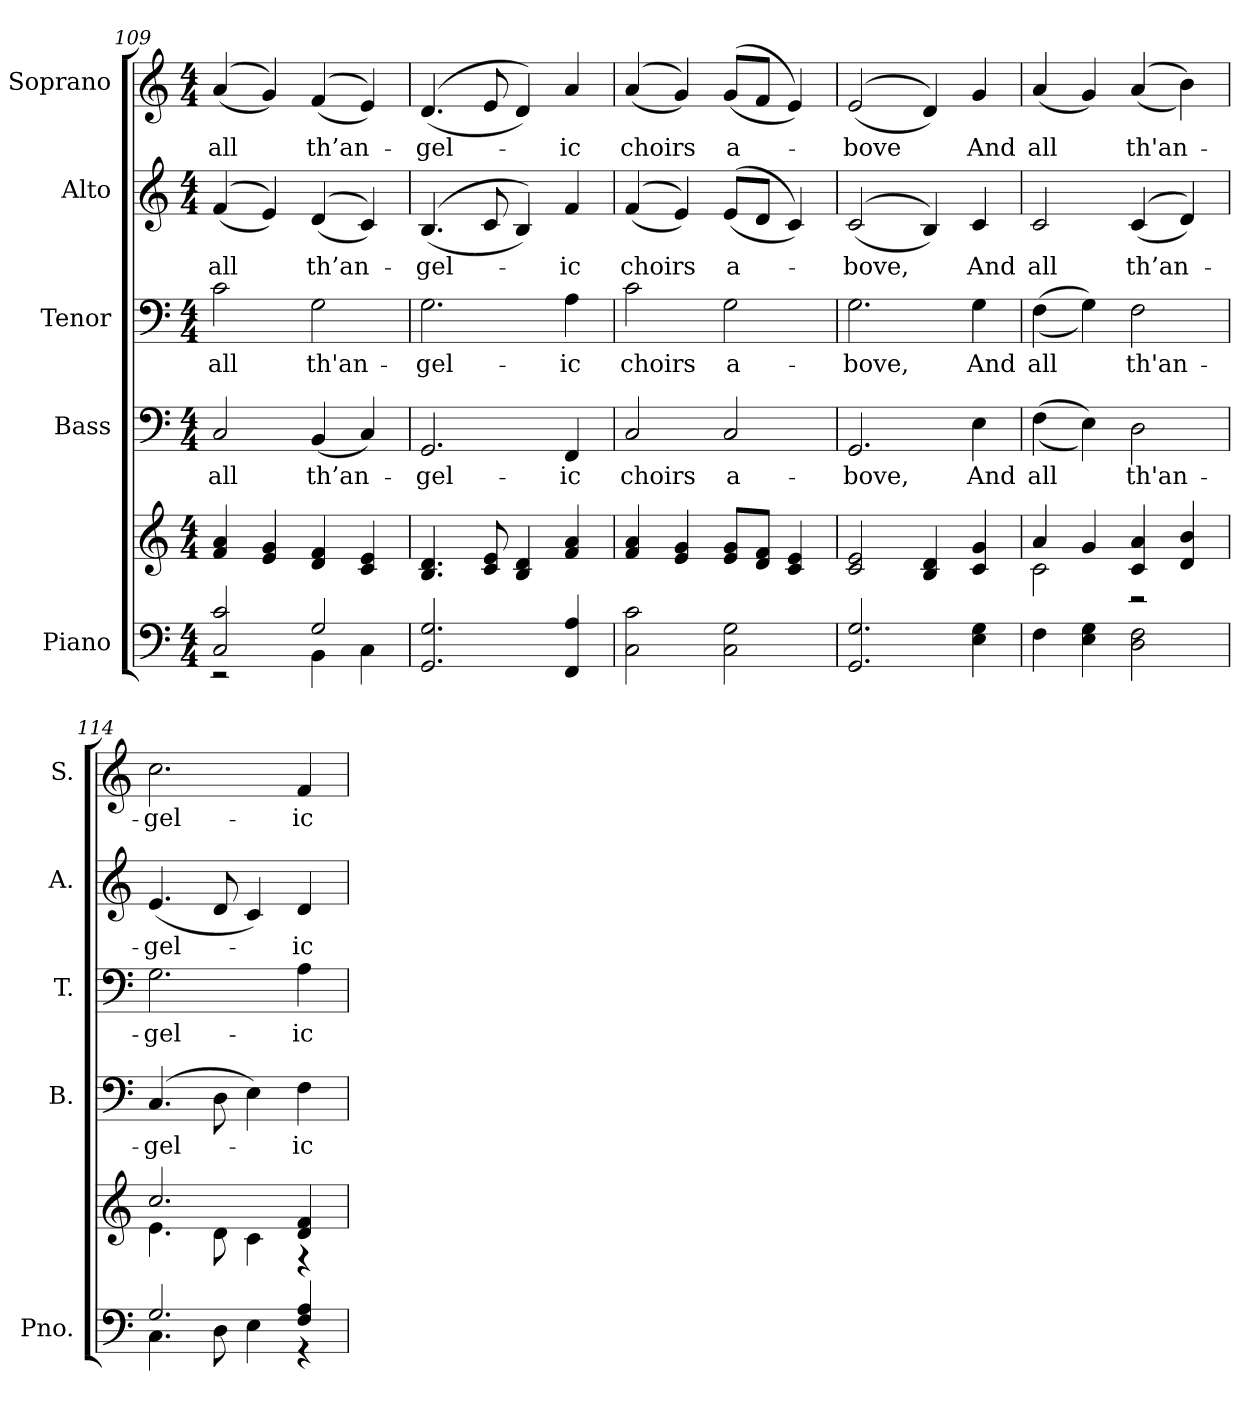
**kern	**kern	**kern	**text	**kern	**text	**kern	**text	**kern	**text
*part5	*part5	*part4	*part4	*part3	*part3	*part2	*part2	*part1	*part1
*staff6	*staff5	*staff4	*staff4	*staff3	*staff3	*staff2	*staff2	*staff1	*staff1
*I"Piano	*	*I"Bass	*	*I"Tenor	*	*I"Alto	*	*I"Soprano	*
*I'Pno.	*	*I'B.	*	*I'T.	*	*I'A.	*	*I'S.	*
*clefF4	*clefG2	*clefF4	*	*clefF4	*	*clefG2	*	*clefG2	*
*k[]	*k[]	*k[]	*	*k[]	*	*k[]	*	*k[]	*
*C:	*C:	*C:	*	*C:	*	*C:	*	*C:	*
*M4/4	*M4/4	*M4/4	*	*M4/4	*	*M4/4	*	*M4/4	*
=109	=109	=109	=109	=109	=109	=109	=109	=109	=109
*^	*	*	*	*	*	*	*	*	*
!	!	!	!	!LO:LY:b:color=#000000	!	!	!	!	!	!
!	!	!	!	!	!	!LO:LY:b:color=#000000	!	!	!	!
!	!	!	!	!	!	!	!	!LO:LY:b:color=#000000	!	!
!	!	!	!	!	!	!	!	!	!	!LO:LY:b:color=#000000
2Ci/ 2ci	2r	4fi/ 4ai	2Ci/	all	2ci\	all	((4fi/	all	((4ai/	all
.	.	4ei/ 4gi	.	.	.	.	4ei/))	.	4gi/))	.
!	!	!	!	!LO:LY:b:color=#000000	!	!	!	!	!	!
!	!	!	!	!	!	!LO:LY:b:color=#000000	!	!	!	!
!	!	!	!	!	!	!	!	!LO:LY:b:color=#000000	!	!
!	!	!	!	!	!	!	!	!	!	!LO:LY:b:color=#000000
2Gi/	4BBi\	4di/ 4fi	(4BBi/	th’an-	2Gi\	th'an-	((4di/	th’an-	((4fi/	th’an-
.	4Ci\	4ci/ 4ei	4Ci/)	.	.	.	4ci/))	.	4ei/))	.
*v	*v	*	*	*	*	*	*	*	*	*
=110	=110	=110	=110	=110	=110	=110	=110	=110	=110
*^	*	*	*	*	*	*	*	*	*
!	!	!	!	!LO:LY:b:color=#000000	!	!	!	!	!	!
*v	*v	*	*	*	*	*	*	*	*	*
*^	*	*	*	*	*	*	*	*	*
!	!	!	!	!	!	!LO:LY:b:color=#000000	!	!	!	!
*v	*v	*	*	*	*	*	*	*	*	*
*^	*	*	*	*	*	*	*	*	*
!	!	!	!	!	!	!	!	!LO:LY:b:color=#000000	!	!
*v	*v	*	*	*	*	*	*	*	*	*
*^	*	*	*	*	*	*	*	*	*
!	!	!	!	!	!	!	!	!	!	!LO:LY:b:color=#000000
*v	*v	*	*	*	*	*	*	*	*	*
2.GGi/ 2.Gi	4.Bi/ 4.di	2.GGi/	-gel-	2.Gi\	-gel-	((4.Bi/	-gel-	((4.di/	-gel-
.	8ci/ 8ei	.	.	.	.	8ci/	.	8ei/	.
.	4Bi/ 4di	.	.	.	.	4Bi/))	.	4di/))	.
!	!	!	!LO:LY:b:color=#000000	!	!	!	!	!	!
!	!	!	!	!	!LO:LY:b:color=#000000	!	!	!	!
!	!	!	!	!	!	!	!LO:LY:b:color=#000000	!	!
!	!	!	!	!	!	!	!	!	!LO:LY:b:color=#000000
4FFi/ 4Ai	4fi/ 4ai	4FFi/	-ic	4Ai\	-ic	4fi/	-ic	4ai/	-ic
!!LO:PB:g=z
=111	=111	=111	=111	=111	=111	=111	=111	=111	=111
!	!	!	!LO:LY:b:color=#000000	!	!	!	!	!	!
!	!	!	!	!	!LO:LY:b:color=#000000	!	!	!	!
!	!	!	!	!	!	!	!LO:LY:b:color=#000000	!	!
!	!	!	!	!	!	!	!	!	!LO:LY:b:color=#000000
2Ci\ 2ci	4fi/ 4ai	2Ci/	choirs	2ci\	choirs	((4fi/	choirs	((4ai/	choirs
.	4ei/ 4gi	.	.	.	.	4ei/))	.	4gi/))	.
!	!	!	!LO:LY:b:color=#000000	!	!	!	!	!	!
!	!	!	!	!	!LO:LY:b:color=#000000	!	!	!	!
!	!	!	!	!	!	!	!LO:LY:b:color=#000000	!	!
!	!	!	!	!	!	!	!	!	!LO:LY:b:color=#000000
2Ci\ 2Gi	8ei/ 8giL	2Ci/	a-	2Gi\	a-	((8ei/L	a-	((8gi/L	a-
.	8di/ 8fiJ	.	.	.	.	8di/J	.	8fi/J	.
.	4ci/ 4ei	.	.	.	.	4ci/))	.	4ei/))	.
=112	=112	=112	=112	=112	=112	=112	=112	=112	=112
!	!	!	!LO:LY:b:color=#000000	!	!	!	!	!	!
!	!	!	!	!	!LO:LY:b:color=#000000	!	!	!	!
!	!	!	!	!	!	!	!LO:LY:b:color=#000000	!	!
!	!	!	!	!	!	!	!	!	!LO:LY:b:color=#000000
2.GGi/ 2.Gi	2ci/ 2ei	2.GGi/	-bove,	2.Gi\	-bove,	((2ci/	-bove,	((2ei/	-bove
.	4Bi/ 4di	.	.	.	.	4Bi/))	.	4di/))	.
!	!	!	!LO:LY:b:color=#000000	!	!	!	!	!	!
!	!	!	!	!	!LO:LY:b:color=#000000	!	!	!	!
!	!	!	!	!	!	!	!LO:LY:b:color=#000000	!	!
!	!	!	!	!	!	!	!	!	!LO:LY:b:color=#000000
4Ei\ 4Gi	4ci/ 4gi	4Ei\	And	4Gi\	And	4ci/	And	4gi/	And
=113	=113	=113	=113	=113	=113	=113	=113	=113	=113
*	*^	*	*	*	*	*	*	*	*
!	!	!	!	!LO:LY:b:color=#000000	!	!	!	!	!	!
!	!	!	!	!	!	!LO:LY:b:color=#000000	!	!	!	!
!	!	!	!	!	!	!	!	!LO:LY:b:color=#000000	!	!
!	!	!	!	!	!	!	!	!	!	!LO:LY:b:color=#000000
4Fi\	4ai/	2ci\	((4Fi\	all	((4Fi\	all	2ci/	all	(4ai/	all
4Ei\ 4Gi	4gi/	.	4Ei\))	.	4Gi\))	.	.	.	4gi/)	.
!	!	!	!	!LO:LY:b:color=#000000	!	!	!	!	!	!
!	!	!	!	!	!	!LO:LY:b:color=#000000	!	!	!	!
!	!	!	!	!	!	!	!	!LO:LY:b:color=#000000	!	!
!	!	!	!	!	!	!	!	!	!	!LO:LY:b:color=#000000
2Di\ 2Fi	4ci/ 4ai	2r	2Di\	th'an-	2Fi\	th'an-	((4ci/	th’an-	((4ai/	th'an-
.	4di/ 4bi	.	.	.	.	.	4di/))	.	4bi\))	.
!!LO:PB:g=z
=114	=114	=114	=114	=114	=114	=114	=114	=114	=114	=114
*^	*	*	*	*	*	*	*	*	*	*
!	!	!	!	!	!LO:LY:b:color=#000000	!	!	!	!	!	!
!	!	!	!	!	!	!	!LO:LY:b:color=#000000	!	!	!	!
!	!	!	!	!	!	!	!	!	!LO:LY:b:color=#000000	!	!
!	!	!	!	!	!	!	!	!	!	!	!LO:LY:b:color=#000000
2.Gi/	4.Ci\	2.cci/	4.ei\	(4.Ci/	-gel-	2.Gi\	-gel-	(4.ei/	-gel-	2.cci\	-gel-
.	8Di\	.	8di\	8Di\	.	.	.	8di/	.	.	.
.	4Ei\	.	4ci\	4Ei\)	.	.	.	4ci/)	.	.	.
!	!	!	!	!	!LO:LY:b:color=#000000	!	!	!	!	!	!
!	!	!	!	!	!	!	!LO:LY:b:color=#000000	!	!	!	!
!	!	!	!	!	!	!	!	!	!LO:LY:b:color=#000000	!	!
!	!	!	!	!	!	!	!	!	!	!	!LO:LY:b:color=#000000
4Fi/ 4Ai	4r	4di/ 4fi	4r	4Fi\	-ic	4Ai\	-ic	4di/	-ic	4fi/	-ic
*v	*v	*	*	*	*	*	*	*	*	*	*
*	*v	*v	*	*	*	*	*	*	*	*
=	=	=	=	=	=	=	=	=	=
*-	*-	*-	*-	*-	*-	*-	*-	*-	*-
